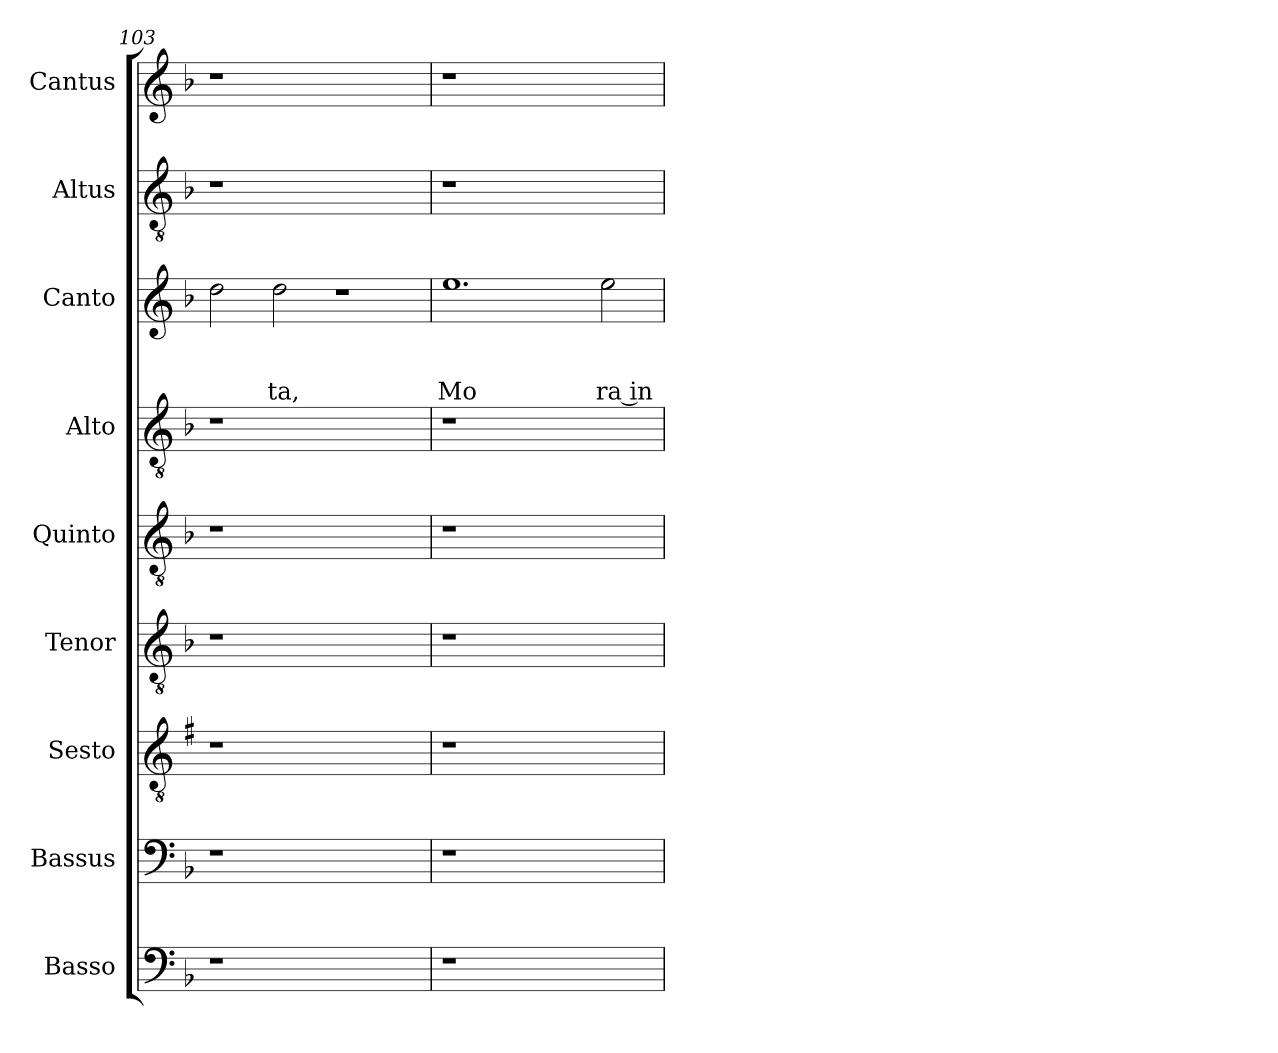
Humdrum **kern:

**kern	**kern	**kern	**kern	**kern	**kern	**kern	**text	**text	**text	**kern	**kern
*part9	*part8	*part7	*part6	*part5	*part4	*part3	*part3	*part3	*part3	*part2	*part1
*staff9	*staff8	*staff7	*staff6	*staff5	*staff4	*staff3	*staff3	*staff3	*staff3	*staff2	*staff1
*I"Basso	*I"Bassus	*I"Sesto	*I"Tenor	*I"Quinto	*I"Alto	*I"Canto	*	*	*	*I"Altus	*I"Cantus
*	*	*I'Sesto	*I'Tenor	*I'Quinto	*I'Alto	*I'Canto	*	*	*	*I'Altus	*I'Cantus
*clefF4	*clefF4	*clefGv2	*clefGv2	*clefGv2	*clefGv2	*clefG2	*	*	*	*clefGv2	*clefG2
*k[b-]	*k[b-]	*k[f#]	*k[b-]	*k[b-]	*k[b-]	*k[b-]	*	*	*	*k[b-]	*k[b-]
*F:	*F:	*G:	*F:	*F:	*F:	*F:	*	*	*	*F:	*F:
=103	=103	=103	=103	=103	=103	=103	=103	=103	=103	=103	=103
1r	1r	1r	1r	1r	1r	2dd\	.	.	.	1r	1r
!	!	!	!	!	!	!	!	!	!LO:LY:b	!	!
.	.	.	.	.	.	2dd\	.	.	ta,	.	.
1ryy	1ryy	1ryy	1ryy	1ryy	1ryy	1r	.	.	.	1ryy	1ryy
=104	=104	=104	=104	=104	=104	=104	=104	=104	=104	=104	=104
!	!	!	!	!	!	!	!	!	!LO:LY:b	!	!
1r	1r	1r	1r	1r	1r	1.ee	.	.	Mo	1r	1r
1ryy	1ryy	1ryy	1ryy	1ryy	1ryy	.	.	.	.	1ryy	1ryy
!	!	!	!	!	!	!	!	!	!LO:LY:b:rj	!	!
.	.	.	.	.	.	2ee\	.	.	ra in	.	.
=	=	=	=	=	=	=	=	=	=	=	=
*-	*-	*-	*-	*-	*-	*-	*-	*-	*-	*-	*-
